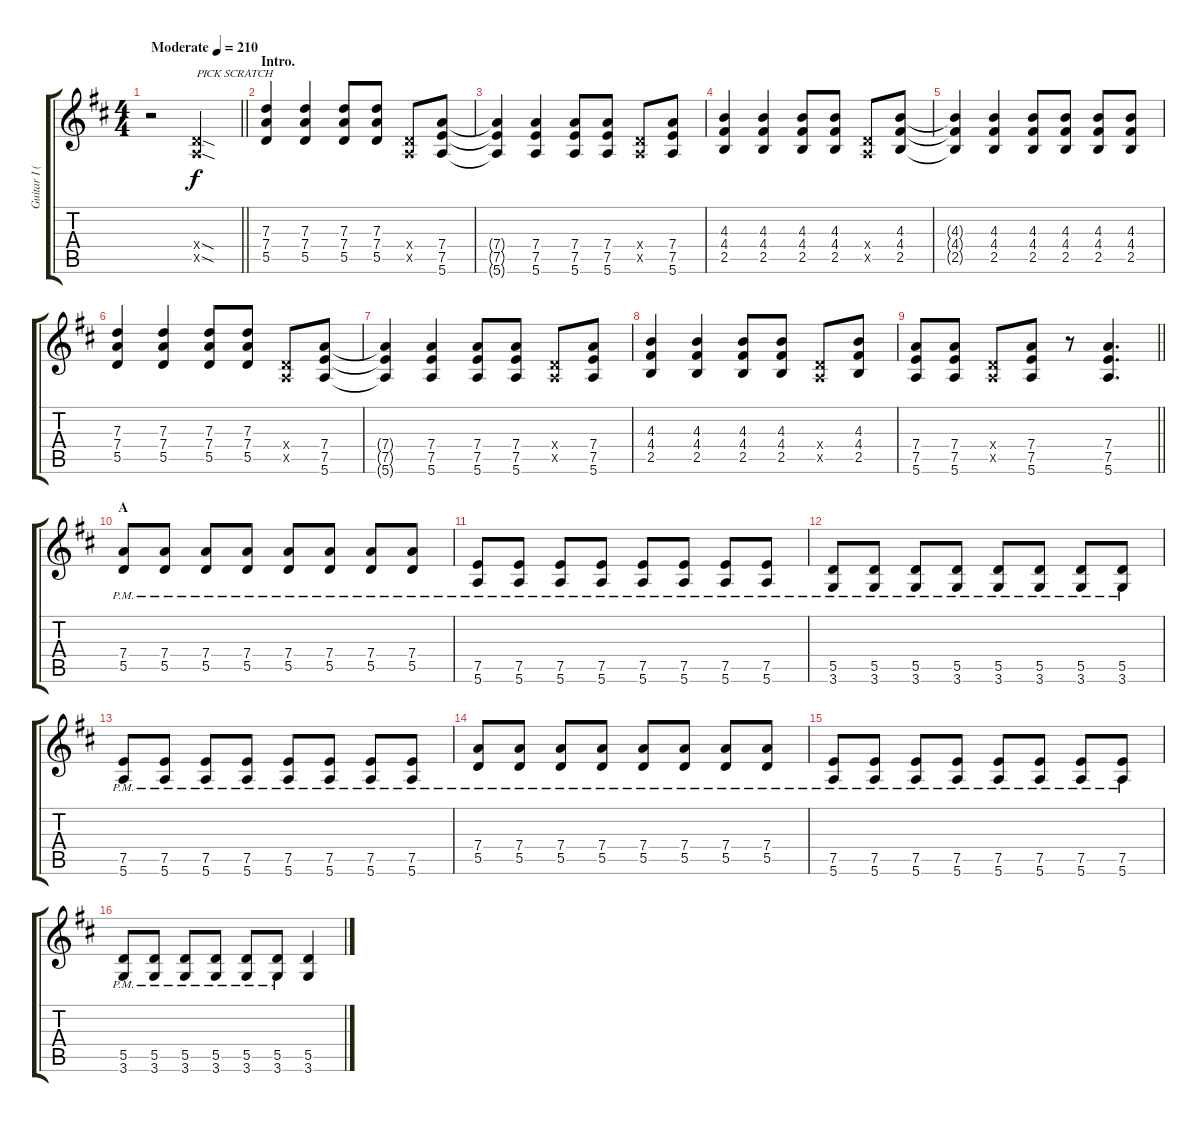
\track ("Guitar I (Hirasawa Yui)" "Guitar I (") {instrument overdrivenguitar}
\staff {score tabs}
\tuning (E4 B3 G3 D3 A2 E2) {hide}
\ts (4 4)
\tempo (210 "Moderate")
\clef g2
\barLineRight lightlight
\ks d
r.2{dy f instrument overdrivenguitar} (0.4{sod x} 0.5{sod x}).2{txt "PICK SCRATCH"} |
\section ("" "Intro.")
(7.3 7.4 5.5).4 (7.3 7.4 5.5).4 (7.3 7.4 5.5).8 (7.3 7.4 5.5).8 (0.4{x} 0.5{x}).8 (7.4 7.5 5.6).8 |
(7.4{t} 7.5{t} 5.6{t}).4 (7.4 7.5 5.6).4 (7.4 7.5 5.6).8 (7.4 7.5 5.6).8 (0.4{x} 0.5{x}).8 (7.4 7.5 5.6).8 |
(4.3 4.4 2.5).4 (4.3 4.4 2.5).4 (4.3 4.4 2.5).8 (4.3 4.4 2.5).8 (0.4{x} 0.5{x}).8 (4.3 4.4 2.5).8 |
(4.3{t} 4.4{t} 2.5{t}).4 (4.3 4.4 2.5).4 (4.3 4.4 2.5).8 (4.3 4.4 2.5).8 (4.3 4.4 2.5).8 (4.3 4.4 2.5).8 |
(7.3 7.4 5.5).4 (7.3 7.4 5.5).4 (7.3 7.4 5.5).8 (7.3 7.4 5.5).8 (0.4{x} 0.5{x}).8 (7.4 7.5 5.6).8 |
(7.4{t} 7.5{t} 5.6{t}).4 (7.4 7.5 5.6).4 (7.4 7.5 5.6).8 (7.4 7.5 5.6).8 (0.4{x} 0.5{x}).8 (7.4 7.5 5.6).8 |
(4.3 4.4 2.5).4 (4.3 4.4 2.5).4 (4.3 4.4 2.5).8 (4.3 4.4 2.5).8 (0.4{x} 0.5{x}).8 (4.3 4.4 2.5).8 |
\barLineRight lightlight
(7.4 7.5 5.6).8 (7.4 7.5 5.6).8 (0.4{x} 0.5{x}).8 (7.4 7.5 5.6).8 r.8 (7.4 7.5 5.6).4{d} |
\section ("" "A")
(7.4{pm} 5.5{pm}).8 (7.4{pm} 5.5{pm}).8 (7.4{pm} 5.5{pm}).8 (7.4{pm} 5.5{pm}).8 (7.4{pm} 5.5{pm}).8 (7.4{pm} 5.5{pm}).8 (7.4{pm} 5.5{pm}).8 (7.4{pm} 5.5{pm}).8 |
(7.5{pm} 5.6{pm}).8 (7.5{pm} 5.6{pm}).8 (7.5{pm} 5.6{pm}).8 (7.5{pm} 5.6{pm}).8 (7.5{pm} 5.6{pm}).8 (7.5{pm} 5.6{pm}).8 (7.5{pm} 5.6{pm}).8 (7.5{pm} 5.6{pm}).8 |
(5.5{pm} 3.6{pm}).8 (5.5{pm} 3.6{pm}).8 (5.5{pm} 3.6{pm}).8 (5.5{pm} 3.6{pm}).8 (5.5{pm} 3.6{pm}).8 (5.5{pm} 3.6{pm}).8 (5.5{pm} 3.6{pm}).8 (5.5{pm} 3.6{pm}).8 |
(7.5{pm} 5.6{pm}).8 (7.5{pm} 5.6{pm}).8 (7.5{pm} 5.6{pm}).8 (7.5{pm} 5.6{pm}).8 (7.5{pm} 5.6{pm}).8 (7.5{pm} 5.6{pm}).8 (7.5{pm} 5.6{pm}).8 (7.5{pm} 5.6{pm}).8 |
(7.4{pm} 5.5{pm}).8 (7.4{pm} 5.5{pm}).8 (7.4{pm} 5.5{pm}).8 (7.4{pm} 5.5{pm}).8 (7.4{pm} 5.5{pm}).8 (7.4{pm} 5.5{pm}).8 (7.4{pm} 5.5{pm}).8 (7.4{pm} 5.5{pm}).8 |
(7.5{pm} 5.6{pm}).8 (7.5{pm} 5.6{pm}).8 (7.5{pm} 5.6{pm}).8 (7.5{pm} 5.6{pm}).8 (7.5{pm} 5.6{pm}).8 (7.5{pm} 5.6{pm}).8 (7.5{pm} 5.6{pm}).8 (7.5{pm} 5.6{pm}).8 |
(5.5{pm} 3.6{pm}).8 (5.5{pm} 3.6{pm}).8 (5.5{pm} 3.6{pm}).8 (5.5{pm} 3.6{pm}).8 (5.5{pm} 3.6{pm}).8 (5.5{pm} 3.6{pm}).8 (5.5 3.6).4
